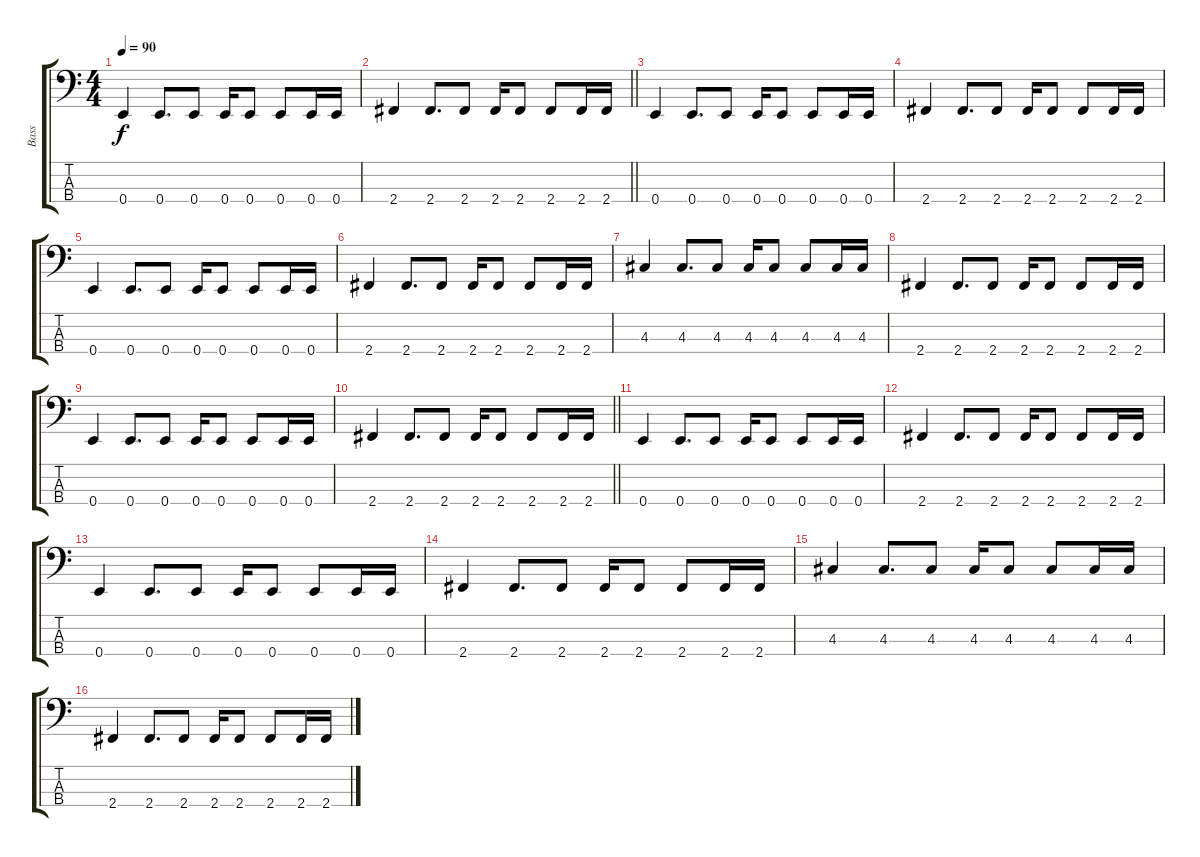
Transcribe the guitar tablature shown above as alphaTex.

\track ("Bass" "Bass") {instrument electricbassfinger}
\staff {score tabs}
\tuning (G2 D2 A1 E1) {hide}
\ts (4 4)
\tempo 90
\clef f4
\ks c
0.4.4{dy f} 0.4.8{d} 0.4.8 0.4.16 0.4.8 0.4.8 0.4.16 0.4.16 |
\barLineRight lightlight
2.4.4 2.4.8{d} 2.4.8 2.4.16 2.4.8 2.4.8 2.4.16 2.4.16 |
0.4.4 0.4.8{d} 0.4.8 0.4.16 0.4.8 0.4.8 0.4.16 0.4.16 |
2.4.4 2.4.8{d} 2.4.8 2.4.16 2.4.8 2.4.8 2.4.16 2.4.16 |
0.4.4 0.4.8{d} 0.4.8 0.4.16 0.4.8 0.4.8 0.4.16 0.4.16 |
2.4.4 2.4.8{d} 2.4.8 2.4.16 2.4.8 2.4.8 2.4.16 2.4.16 |
4.3.4 4.3.8{d} 4.3.8 4.3.16 4.3.8 4.3.8 4.3.16 4.3.16 |
2.4.4 2.4.8{d} 2.4.8 2.4.16 2.4.8 2.4.8 2.4.16 2.4.16 |
0.4.4 0.4.8{d} 0.4.8 0.4.16 0.4.8 0.4.8 0.4.16 0.4.16 |
\barLineRight lightlight
2.4.4 2.4.8{d} 2.4.8 2.4.16 2.4.8 2.4.8 2.4.16 2.4.16 |
0.4.4 0.4.8{d} 0.4.8 0.4.16 0.4.8 0.4.8 0.4.16 0.4.16 |
2.4.4 2.4.8{d} 2.4.8 2.4.16 2.4.8 2.4.8 2.4.16 2.4.16 |
0.4.4 0.4.8{d} 0.4.8 0.4.16 0.4.8 0.4.8 0.4.16 0.4.16 |
2.4.4 2.4.8{d} 2.4.8 2.4.16 2.4.8 2.4.8 2.4.16 2.4.16 |
4.3.4 4.3.8{d} 4.3.8 4.3.16 4.3.8 4.3.8 4.3.16 4.3.16 |
2.4.4 2.4.8{d} 2.4.8 2.4.16 2.4.8 2.4.8 2.4.16 2.4.16
